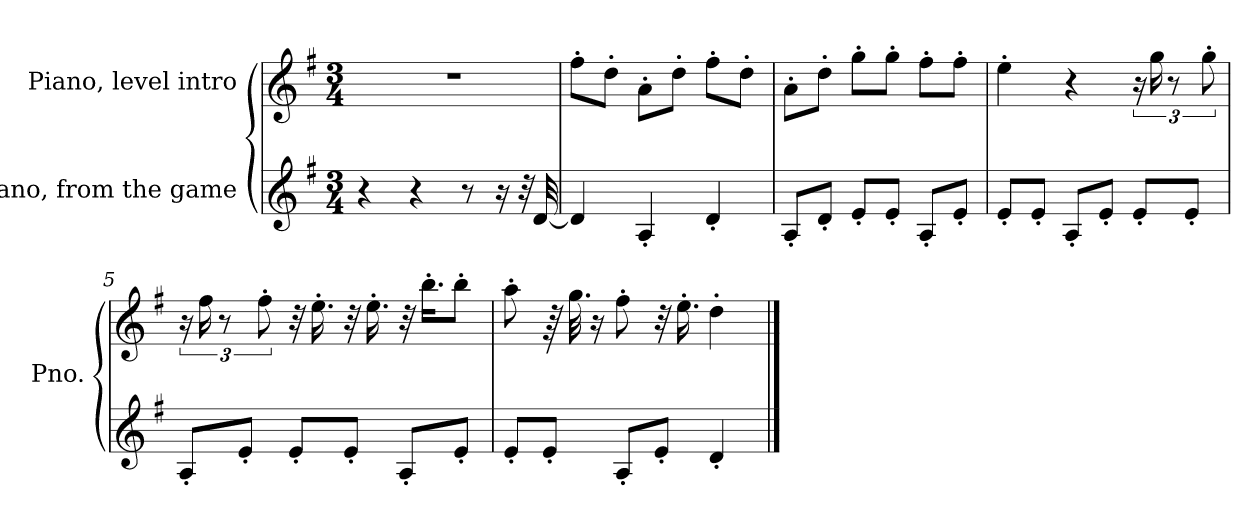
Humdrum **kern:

**kern	**kern
*part2	*part1
*staff2	*staff1
*I"Piano, from the game	*I"Piano, level intro
*I'Pno.	*I'Pno.
*clefG2	*clefG2
*k[f#]	*k[f#]
*M3/4	*M3/4
*MM116	*MM116
=1	=1
4r	2.r
4r	.
8r	.
16r	.
32r	.
[32d/	.
=2	=2
4d/]	8ff#'\L
.	8dd'\J
4A'/	8a'\L
.	8dd'\J
4d'/	8ff#'\L
.	8dd'\J
=3	=3
8A'/L	8a'\L
8d'/J	8dd'\J
8e'/L	8gg'\L
8e'/J	8gg'\J
8A'/L	8ff#'\L
8e'/J	8ff#'\J
=4	=4
8e'/L	4ee'\
8e'/J	.
8A'/L	4r
8e'/J	.
8e'/L	24r
.	24gg\
.	12r
8e'/J	.
.	12gg'\
!!LO:LB:g=z
=5	=5
8A'/L	24r
.	24ff#\
.	12r
8e'/J	.
.	12ff#'\
8e'/L	32r
.	16.ee'\
8e'/J	32r
.	16.ee'\
8A'/L	32r
.	16.bb'\KL
8e'/J	8bb'\J
=6	=6
8e'/L	8aa'\
8e'/J	64r
.	32.gg\
.	16r
8A'/L	8ff#'\
8e'/J	32r
.	16.ee'\
4d'/	4dd'\
==	==
*-	*-
